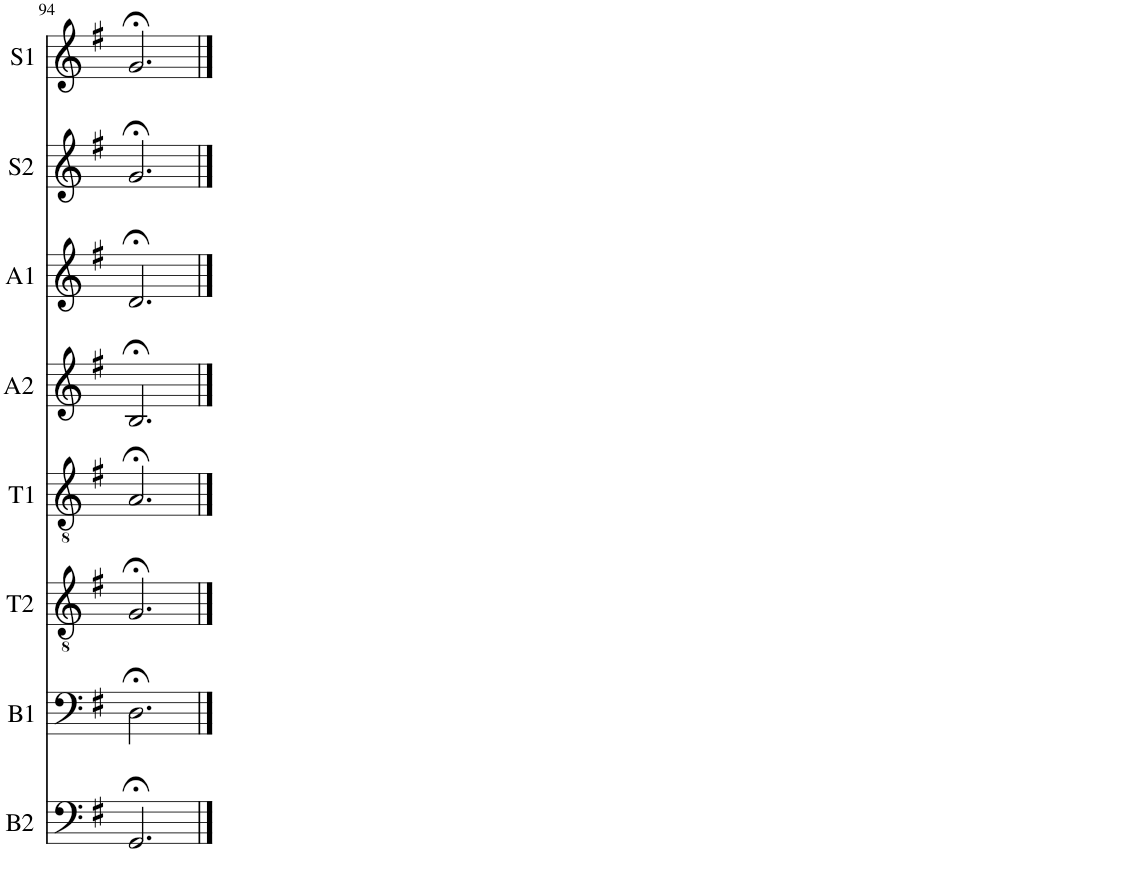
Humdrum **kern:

**kern	**kern	**kern	**kern	**kern	**kern	**kern	**kern
*part8	*part7	*part6	*part5	*part4	*part3	*part2	*part1
*staff8	*staff7	*staff6	*staff5	*staff4	*staff3	*staff2	*staff1
*I"Bass 2	*I"Bass 1	*I"Tenor 2	*I"Tenor 1	*I"Alto 2	*I"Alto 1	*I"Sop.2	*I"Sop 1
*I'B2	*I'B1	*I'T2	*I'T1	*I'A2	*I'A1	*I'S2	*I'S1
!!LO:PB:g=z
*clefF4	*clefF4	*clefGv2	*clefGv2	*clefG2	*clefG2	*clefG2	*clefG2
*k[f#]	*k[f#]	*k[f#]	*k[f#]	*k[f#]	*k[f#]	*k[f#]	*k[f#]
*M3/4	*M3/4	*M3/4	*M3/4	*M3/4	*M3/4	*M3/4	*M3/4
=94	=94	=94	=94	=94	=94	=94	=94
2.GG;</	2.D;<\	2.G;</	2.A;</	2.B;</	2.d;</	2.g;</	2.g;</
==	==	==	==	==	==	==	==
*-	*-	*-	*-	*-	*-	*-	*-
